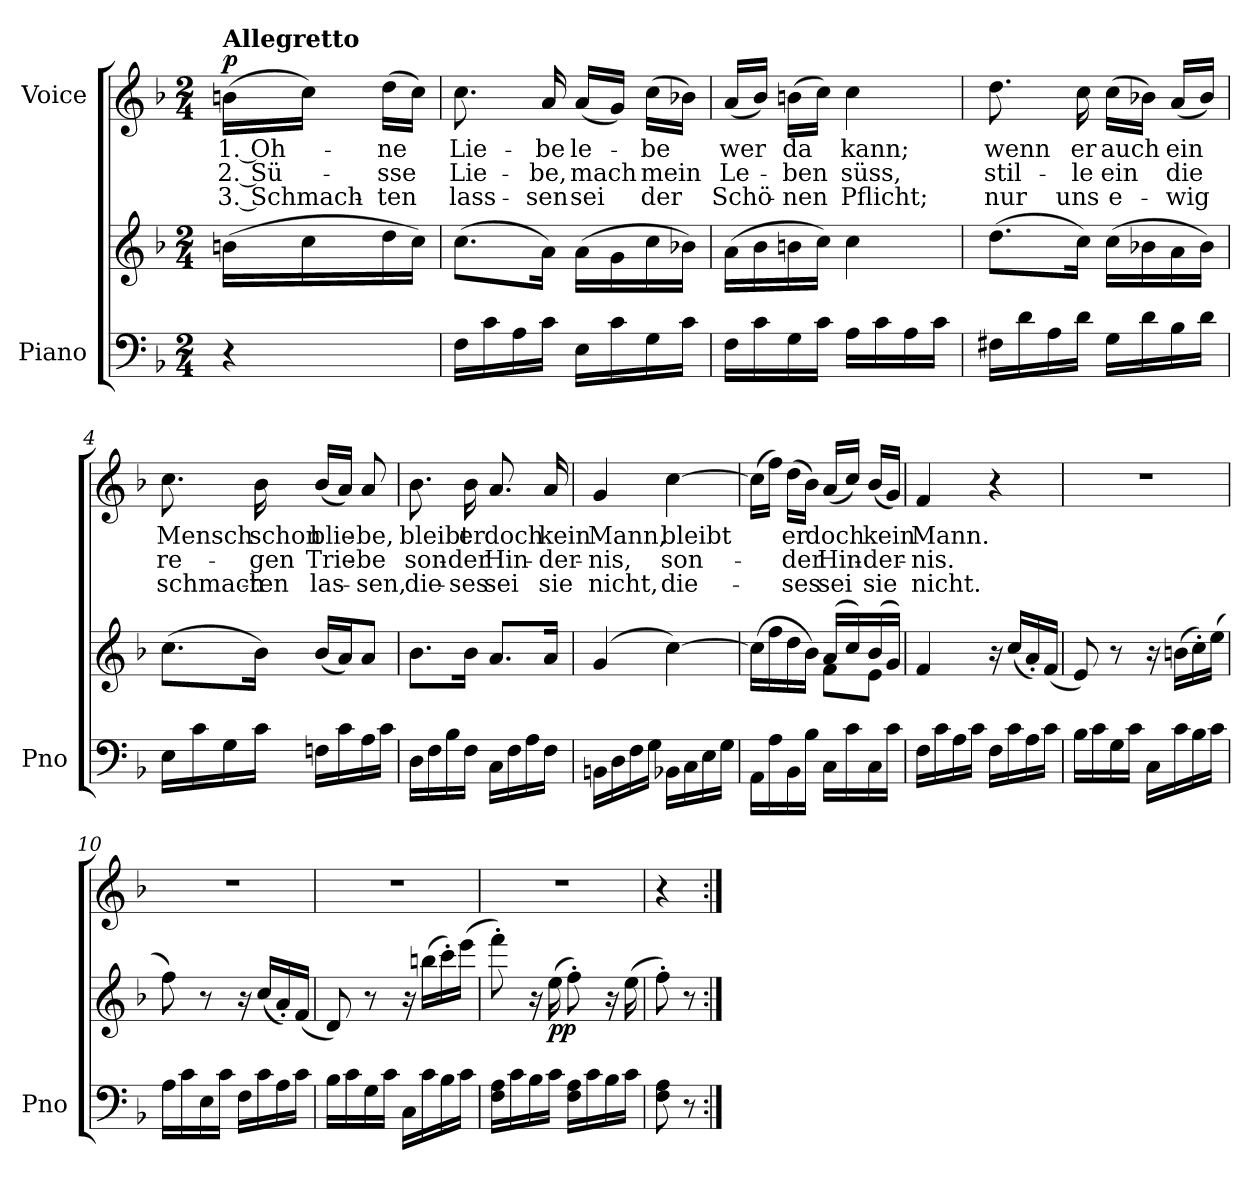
**kern	**kern	**dynam	**kern	**text	**text	**text	**dynam
*part2	*part2	*part2	*part1	*part1	*part1	*part1	*part1
*staff3	*staff2	*staff2/3	*staff1	*staff1	*staff1	*staff1	*staff1
*I"Piano	*	*	*I"Voice	*	*	*	*
*I'Pno	*	*	*	*	*	*	*
*clefF4	*clefG2	*	*clefG2	*	*	*	*
*k[b-]	*k[b-]	*	*k[b-]	*	*	*	*
*M2/4	*M2/4	*	*M2/4	*	*	*	*
=	=	=	=	=	=	=	=
!	!	!	!LO:TX:a:B:t=Allegretto	!	!	!	!
!	!	!LO:DY:b	!	!LO:LY:b	!LO:LY:b	!LO:LY:b	!
!	!	!LO:DY:n=1:b	!	!	!	!	!
!	!	!LO:DY:n=2:b	!	!	!	!	!LO:DY:a
4r	(16bn\LL	other-dynamics p other-dynamics	(16bn\LL	1. Oh-	2. Sü-	3. Schmach-	p
.	16cc\	.	16cc\JJ)	.	.	.	.
!	!	!	!	!LO:LY:b	!LO:LY:b	!LO:LY:b	!
.	16dd\	.	(16dd\LL	-ne	-sse	-ten	.
.	16cc\JJ)	.	16cc\JJ)	.	.	.	.
=1	=1	=1	=1	=1	=1	=1	=1
!	!	!	!	!LO:LY:b	!LO:LY:b	!LO:LY:b	!
16F\LL	(8.cc\L	.	8.cc\	Lie-	Lie-	lass-	.
16c\	.	.	.	.	.	.	.
16A\	.	.	.	.	.	.	.
!	!	!	!	!LO:LY:b	!LO:LY:b	!LO:LY:b	!
16c\JJ	16a\Jk)	.	16a/	-be	-be,	-sen	.
!	!	!	!	!LO:LY:b	!LO:LY:b	!LO:LY:b	!
16E\LL	(16a\LL	.	(16a/LL	le-	mach	sei	.
16c\	16g\	.	16g/JJ)	.	.	.	.
!	!	!	!	!LO:LY:b	!LO:LY:b	!LO:LY:b	!
16G\	16cc\	.	(16cc\LL	-be	mein	der	.
16c\JJ	16b-X\JJ)	.	16b-X\JJ)	.	.	.	.
=2	=2	=2	=2	=2	=2	=2	=2
!	!	!	!	!LO:LY:b	!LO:LY:b	!LO:LY:b	!
16F\LL	(16a\LL	.	(16a/LL	wer	Le-	Schö-	.
16c\	16b-\	.	16b-/JJ)	.	.	.	.
!	!	!	!	!LO:LY:b	!LO:LY:b	!LO:LY:b	!
16G\	16bn\	.	(16bn\LL	da	-ben	-nen	.
16c\JJ	16cc\JJ)	.	16cc\JJ)	.	.	.	.
!	!	!	!	!LO:LY:b	!LO:LY:b	!LO:LY:b	!
16A\LL	4cc\	.	4cc\	kann;	süss,	Pflicht;	.
16c\	.	.	.	.	.	.	.
16A\	.	.	.	.	.	.	.
16c\JJ	.	.	.	.	.	.	.
!!LO:LB:g=z
=3	=3	=3	=3	=3	=3	=3	=3
!	!	!	!	!LO:LY:b	!LO:LY:b	!LO:LY:b	!
16F#X\LL	(8.dd\L	.	8.dd\	wenn	stil-	nur	.
16d\	.	.	.	.	.	.	.
16A\	.	.	.	.	.	.	.
!	!	!	!	!LO:LY:b	!LO:LY:b	!LO:LY:b	!
16d\JJ	16cc\Jk)	.	16cc\	er	-le	uns	.
!	!	!	!	!LO:LY:b	!LO:LY:b	!LO:LY:b	!
16G\LL	(16cc\LL	.	(16cc\LL	auch	ein	e-	.
16d\	16b-X\	.	16b-X\JJ)	.	.	.	.
!	!	!	!	!LO:LY:b	!LO:LY:b	!LO:LY:b	!
16B-\	16a\	.	(16a/LL	ein	die	-wig	.
16d\JJ	16b-\JJ)	.	16b-/JJ)	.	.	.	.
!!LO:LB:g=z
=4	=4	=4	=4	=4	=4	=4	=4
!	!	!	!	!LO:LY:b	!LO:LY:b	!LO:LY:b	!
16E\LL	(8.cc\L	.	8.cc\	Mensch	re-	schmach-	.
16c\	.	.	.	.	.	.	.
16G\	.	.	.	.	.	.	.
!	!	!	!	!LO:LY:b	!LO:LY:b	!LO:LY:b	!
16c\JJ	16b-\Jk)	.	16b-\	schon	-gen	-ten	.
!	!	!	!	!LO:LY:b	!LO:LY:b	!LO:LY:b	!
16Fn\LL	(16b-/LL	.	(16b-/LL	blie-	Trie-	las-	.
16c\	16a/J)	.	16a/JJ)	.	.	.	.
!	!	!	!	!LO:LY:b	!LO:LY:b	!LO:LY:b	!
16A\	8a/J	.	8a/	-be,	-be	-sen,	.
16c\JJ	.	.	.	.	.	.	.
=5	=5	=5	=5	=5	=5	=5	=5
!	!	!	!	!LO:LY:b	!LO:LY:b	!LO:LY:b	!
16D\LL	8.b-\L	.	8.b-\	bleibt	son-	die-	.
16F\	.	.	.	.	.	.	.
16B-\	.	.	.	.	.	.	.
!	!	!	!	!LO:LY:b	!LO:LY:b	!LO:LY:b	!
16F\JJ	16b-\Jk	.	16b-\	er	-der	-ses	.
!	!	!	!	!LO:LY:b	!LO:LY:b	!LO:LY:b	!
16C\LL	8.a/L	.	8.a/	doch	Hin-	sei	.
16F\	.	.	.	.	.	.	.
16A\	.	.	.	.	.	.	.
!	!	!	!	!LO:LY:b	!LO:LY:b	!LO:LY:b	!
16F\JJ	16a/Jk	.	16a/	kein	-der-	sie	.
=6	=6	=6	=6	=6	=6	=6	=6
!	!	!	!	!LO:LY:b	!LO:LY:b	!LO:LY:b	!
16BBn\LL	(4g/	.	4g/	Mann,	-nis,	nicht,	.
16D\	.	.	.	.	.	.	.
16F\	.	.	.	.	.	.	.
16G\JJ	.	.	.	.	.	.	.
!	!	!	!	!LO:LY:b	!LO:LY:b	!LO:LY:b	!
16BB-X\LL	[>4cc\)	.	[4cc\	bleibt	son-	die-	.
16C\	.	.	.	.	.	.	.
16E\	.	.	.	.	.	.	.
16G\JJ	.	.	.	.	.	.	.
!!LO:PB:g=z
=7	=7	=7	=7	=7	=7	=7	=7
*	*^	*	*	*	*	*	*
16AA\LL	(>16cc\LL]	4ryy	.	(16cc\LL]	.	.	.	.
16A\	16ff\	.	.	16ff\JJ)	.	.	.	.
!	!	!	!	!	!LO:LY:b	!LO:LY:b	!LO:LY:b	!
16BB-\	16dd\	.	.	(16dd\LL	er	-der	-ses	.
16B-\JJ	16b-\JJ)	.	.	16b-\JJ)	.	.	.	.
!	!	!	!	!	!LO:LY:b	!LO:LY:b	!LO:LY:b	!
16C\LL	(16a/LL	8f\L	.	(16a/LL	doch	Hin-	sei	.
16c\	16cc/)	.	.	16cc/JJ)	.	.	.	.
!	!	!	!	!	!LO:LY:b	!LO:LY:b	!LO:LY:b	!
16C\	(16b-/	8e\J	.	(16b-/LL	kein	-der-	sie	.
16c\JJ	16g/JJ)	.	.	16g/JJ)	.	.	.	.
*	*v	*v	*	*	*	*	*	*
!!LO:LB:g=z
=8	=8	=8	=8	=8	=8	=8	=8
!	!	!	!	!LO:LY:b	!LO:LY:b	!LO:LY:b	!
16F\LL	4f/	.	4f/	Mann.	-nis.	nicht.	.
16c\	.	.	.	.	.	.	.
16A\	.	.	.	.	.	.	.
16c\JJ	.	.	.	.	.	.	.
16F\LL	16r	.	4r	.	.	.	.
16c\	(16cc/LL	.	.	.	.	.	.
16A\	16a'/)	.	.	.	.	.	.
16c\JJ	(16f/JJ	.	.	.	.	.	.
=9	=9	=9	=9	=9	=9	=9	=9
16B-\LL	8e/)	.	2r	.	.	.	.
16c\	.	.	.	.	.	.	.
16G\	8r	.	.	.	.	.	.
16c\JJ	.	.	.	.	.	.	.
16C\LL	16r	.	.	.	.	.	.
16c\	(16bn\LL	.	.	.	.	.	.
16B-\	16cc'\)	.	.	.	.	.	.
16c\JJ	(16ee\JJ	.	.	.	.	.	.
=10	=10	=10	=10	=10	=10	=10	=10
16A\LL	8ff\)	.	2r	.	.	.	.
16c\	.	.	.	.	.	.	.
16E\	8r	.	.	.	.	.	.
16c\JJ	.	.	.	.	.	.	.
16F\LL	16r	.	.	.	.	.	.
16c\	(16cc/LL	.	.	.	.	.	.
16A\	16a'/)	.	.	.	.	.	.
16c\JJ	(16f/JJ	.	.	.	.	.	.
!!LO:LB:g=z
=11	=11	=11	=11	=11	=11	=11	=11
16B-\LL	8d/)	.	2r	.	.	.	.
16c\	.	.	.	.	.	.	.
16G\	8r	.	.	.	.	.	.
16c\JJ	.	.	.	.	.	.	.
16C\LL	16r	.	.	.	.	.	.
16c\	(16bbn\LL	.	.	.	.	.	.
16B-\	16ccc'\)	.	.	.	.	.	.
16c\JJ	(16eee\JJ	.	.	.	.	.	.
=12	=12	=12	=12	=12	=12	=12	=12
16F\ 16A\LL	8fff'\)	.	2r	.	.	.	.
16c\	.	.	.	.	.	.	.
16B-\	16r	.	.	.	.	.	.
!	!	!LO:DY:b	!	!	!	!	!
16c\JJ	(16ee\	pp	.	.	.	.	.
16F\ 16A\LL	8ff'\)	.	.	.	.	.	.
16c\	.	.	.	.	.	.	.
16B-\	16r	.	.	.	.	.	.
16c\JJ	(16ee\	.	.	.	.	.	.
=13	=13	=13	=13	=13	=13	=13	=13
8F\ 8A\	8ff'\)	.	4r	.	.	.	.
8r	8r	.	.	.	.	.	.
=:|!	=:|!	=:|!	=:|!	=:|!	=:|!	=:|!	=:|!
*-	*-	*-	*-	*-	*-	*-	*-
